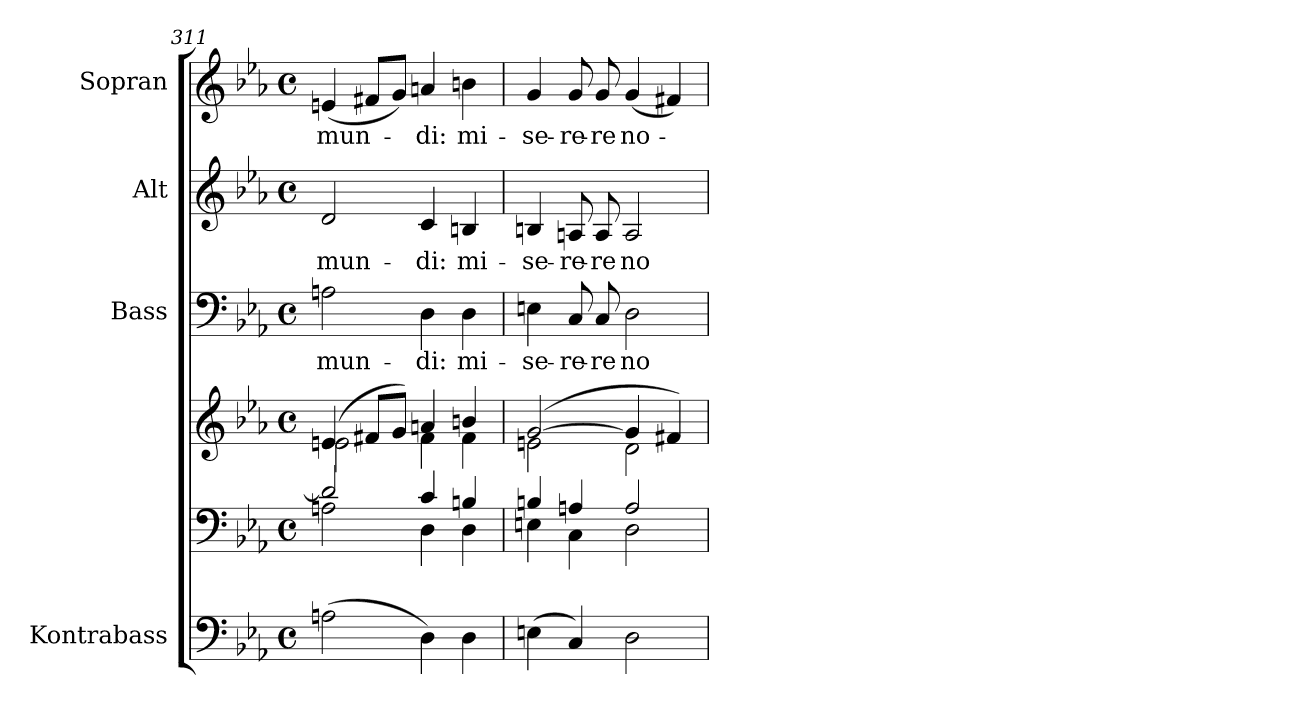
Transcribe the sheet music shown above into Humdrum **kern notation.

**kern	**kern	**kern	**kern	**text	**kern	**text	**kern	**text
*part5	*part4	*part4	*part3	*part3	*part2	*part2	*part1	*part1
*staff6	*staff5	*staff4	*staff3	*staff3	*staff2	*staff2	*staff1	*staff1
*I"Kontrabass	*	*	*I"Bass	*	*I"Alt	*	*I"Sopran	*
*I'Kb.	*	*	*I'B.	*	*I'A.	*	*I'S.	*
!!LO:PB:g=z
*clefF4	*clefF4	*clefG2	*clefF4	*	*clefG2	*	*clefG2	*
*ITrd7c12	*	*	*	*	*	*	*	*
*k[b-e-a-]	*k[b-e-a-]	*k[b-e-a-]	*k[b-e-a-]	*	*k[b-e-a-]	*	*k[b-e-a-]	*
*E-:	*E-:	*E-:	*E-:	*	*E-:	*	*E-:	*
*M4/4	*M4/4	*M4/4	*M4/4	*	*M4/4	*	*M4/4	*
*met(c)	*met(c)	*met(c)	*met(c)	*	*met(c)	*	*met(c)	*
=311	=311	=311	=311	=311	=311	=311	=311	=311
*	*^	*^	*	*	*	*	*	*
!	!	!	!	!	!	!LO:LY:b	!	!LO:LY:b	!	!LO:LY:b
(>2AAn\	2d/]	2An\	(4en/	2e\	2An\	mun-	2d/	mun-	(<4en/	mun-
.	.	.	8f#X/L	.	.	.	.	.	8f#X/L	.
.	.	.	8g/J)	.	.	.	.	.	8g/J)	.
!	!	!	!	!	!	!LO:LY:b	!	!LO:LY:b	!	!LO:LY:b
4DD\)	4c/	4D\	4an/	4f#\	4D\	-di:	4c/	-di:	4an/	-di:
!	!	!	!	!	!	!LO:LY:b	!	!LO:LY:b	!	!LO:LY:b
4DD\	4Bn/	4D\	4bn/	4f#\	4D\	mi-	4Bn/	mi-	4bn\	mi-
=312	=312	=312	=312	=312	=312	=312	=312	=312	=312	=312
!	!	!	!	!	!	!LO:LY:b	!	!LO:LY:b	!	!LO:LY:b
(>4EEn\	4Bn/	4En\	([>2g/	2en\	4En\	-se-	4Bn/	-se-	4g/	-se-
!	!	!	!	!	!	!LO:LY:b	!	!LO:LY:b	!	!LO:LY:b
4CC/)	4An/	4C\	.	.	8C/	-re-	8An/	-re-	8g/	-re-
!	!	!	!	!	!	!LO:LY:b	!	!LO:LY:b	!	!LO:LY:b
.	.	.	.	.	8C/	-re	8A/	-re	8g/	-re
!	!	!	!	!	!	!LO:LY:b	!	!LO:LY:b	!	!LO:LY:b
2DD\	2A/	2D\	4g/]	2d\	2D\	no-	2A/	no-	(<4g/	no-
.	.	.	4f#X/)	.	.	.	.	.	4f#X/)	.
*	*v	*v	*	*	*	*	*	*	*	*
*	*	*v	*v	*	*	*	*	*	*
=	=	=	=	=	=	=	=	=
*-	*-	*-	*-	*-	*-	*-	*-	*-
